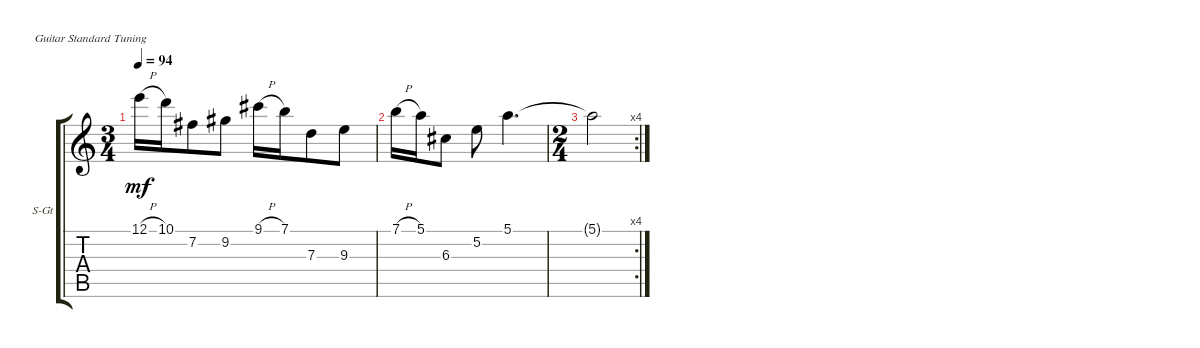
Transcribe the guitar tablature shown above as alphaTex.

\defaultSystemsLayout 4
\bracketExtendMode groupsimilarinstruments
\firstSystemTrackNameOrientation horizontal
\otherSystemsTrackNameOrientation horizontal
\track ("Steel Guitar" "S-Gt") {instrument acousticguitarsteel}
\staff {score tabs}
\tuning (E4 B3 G3 D3 A2 E2)
\ts (3 4)
\tempo 94
\clef g2
\ks c
12.1{h}.16{dy mf instrument acousticguitarsteel beam merge} 10.1.16{beam merge} 7.2.8{beam merge} 9.2.8{beam split} 9.1{h}.16{beam merge} 7.1.16{beam merge} 7.3.8{beam merge} 9.3.8 |
7.1{h}.16 5.1.16 6.3.8 5.2.8 5.1.4{d} |
\rc 4
\ts (2 4)
5.1{t}.2
